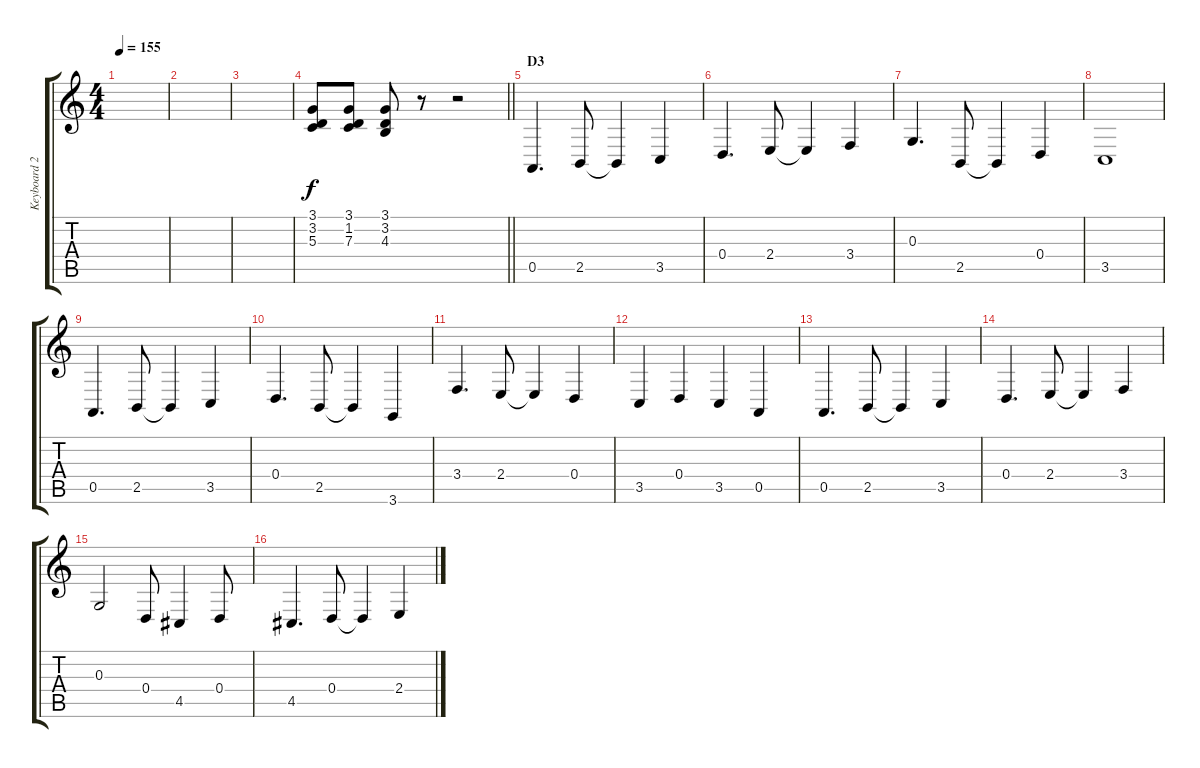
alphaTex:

\track ("Keyboard 2" "Keyboard 2") {instrument pad3polysynth}
\staff {score tabs}
\tuning (E4 B3 G3 D3 A2 E2) {hide}
\ts (4 4)
\tempo 155
\clef g2
\ks c
|
|
|
\barLineRight lightlight
(3.1 3.2 5.3).8 (3.1 1.2 7.3).8 (3.1 3.2 4.3).8 r.8 r.2 |
\section ("" "D3")
0.5.4{d instrument pad3polysynth} 2.5.8 2.5{t}.4 3.5.4 |
0.4.4{d} 2.4.8 2.4{t}.4 3.4.4 |
0.3.4{d} 2.5.8 2.5{t}.4 0.4.4 |
3.5.1 |
0.5.4{d} 2.5.8 2.5{t}.4 3.5.4 |
0.4.4{d} 2.5.8 2.5{t}.4 3.6.4 |
3.4.4{d} 2.4.8 2.4{t}.4 0.4.4 |
3.5.4 0.4.4 3.5.4 0.5.4 |
0.5.4{d} 2.5.8 2.5{t}.4 3.5.4 |
0.4.4{d} 2.4.8 2.4{t}.4 3.4.4 |
0.3.2 0.4.8 4.5.4 0.4.8 |
4.5.4{d} 0.4.8 0.4{t}.4 2.4.4
